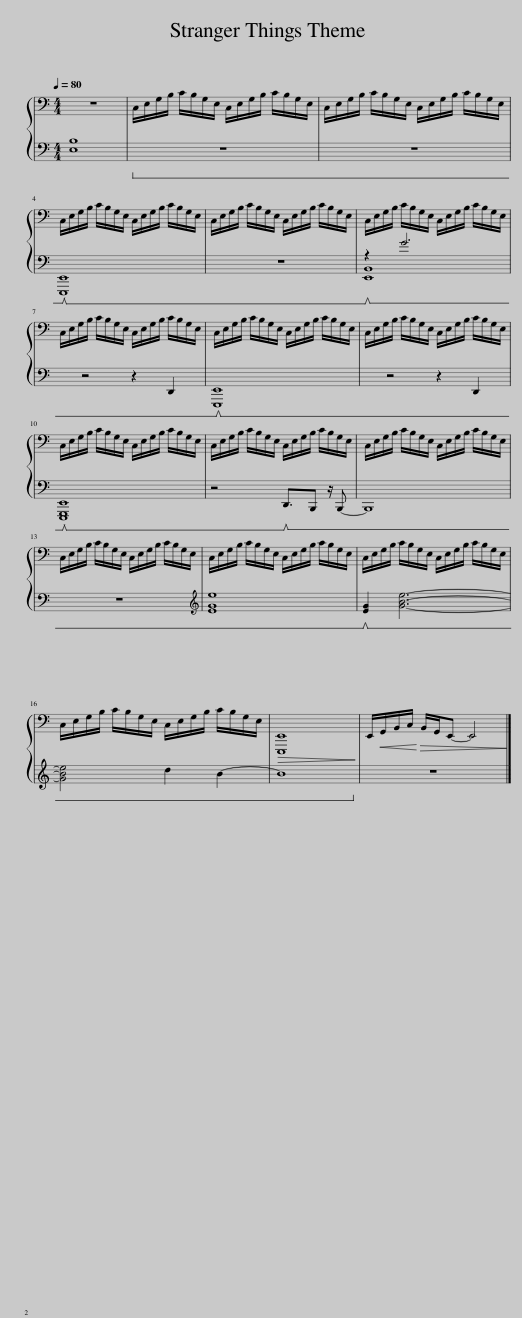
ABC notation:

X:1
%%score { 1 | ( 2 3 ) }
L:1/8
Q:1/4=80
M:4/4
I:linebreak $
K:C
V:1 bass
V:2 bass
V:3 bass
V:1
 z8 | C,/E,/G,/B,/ C/B,/G,/E,/ C,/E,/G,/B,/ C/B,/G,/E,/ | C,/E,/G,/B,/ C/B,/G,/E,/ C,/E,/G,/B,/ C/B,/G,/E,/ |$ C,/E,/G,/B,/ C/B,/G,/E,/ C,/E,/G,/B,/ C/B,/G,/E,/ | C,/E,/G,/B,/ C/B,/G,/E,/ C,/E,/G,/B,/ C/B,/G,/E,/ | %5
 C,/E,/G,/B,/ C/B,/G,/E,/ C,/E,/G,/B,/ C/B,/G,/E,/ |$ C,/E,/G,/B,/ C/B,/G,/E,/ C,/E,/G,/B,/ C/B,/G,/E,/ | C,/E,/G,/B,/ C/B,/G,/E,/ C,/E,/G,/B,/ C/B,/G,/E,/ | C,/E,/G,/B,/ C/B,/G,/E,/ C,/E,/G,/B,/ C/B,/G,/E,/ |$ C,/E,/G,/B,/ C/B,/G,/E,/ C,/E,/G,/B,/ C/B,/G,/E,/ | %10
 C,/E,/G,/B,/ C/B,/G,/E,/ C,/E,/G,/B,/ C/B,/G,/E,/ | C,/E,/G,/B,/ C/B,/G,/E,/ C,/E,/G,/B,/ C/B,/G,/E,/ |$ C,/E,/G,/B,/ C/B,/G,/E,/ C,/E,/G,/B,/ C/B,/G,/E,/ | C,/E,/G,/B,/ C/B,/G,/E,/ C,/E,/G,/B,/ C/B,/G,/E,/ | C,/E,/G,/B,/ C/B,/G,/E,/ C,/E,/G,/B,/ C/B,/G,/E,/ |$ %15
 C,/E,/G,/B,/ C/B,/G,/E,/ C,/E,/G,/B,/ C/B,/G,/E,/ |!>(! [E,,,E,,]8!>)! | E,,/!<(!G,,/B,,/C,/!<)!!>(! B,,/G,,/E,,- E,,4!>)! |] %18
V:2
 [E,B,]8 |!ped! z8 | z8 |$!ped! [E,,,E,,]8!ped-up! | z8 | %5
!ped! z2 G6!ped-up! |$ z4 z2 D,,2 |!ped! [E,,,E,,]8!ped-up! | z4 z2 D,,2 |$!ped! [E,,,G,,,E,,]8!ped-up! | %10
 z4!ped! D,,3/2!ped-up!B,,, z/ B,,,- | B,,,8 |$ z8 |[K:treble] [EGe]8 |!ped! [EG]2!ped-up! [GBe]6- |$ %15
 [GBe]4 d2 B2- | B8 | z8 |] %18
V:3
 x8 | x8 | x8 |$ x8 | x8 | %5
 [E,,B,,]8 |$ x8 | x8 | x8 |$ x8 | %10
 x8 | x8 |$ x8 |[K:treble] x8 | x8 |$ %15
 x8 | x8 | x8 |] %18
